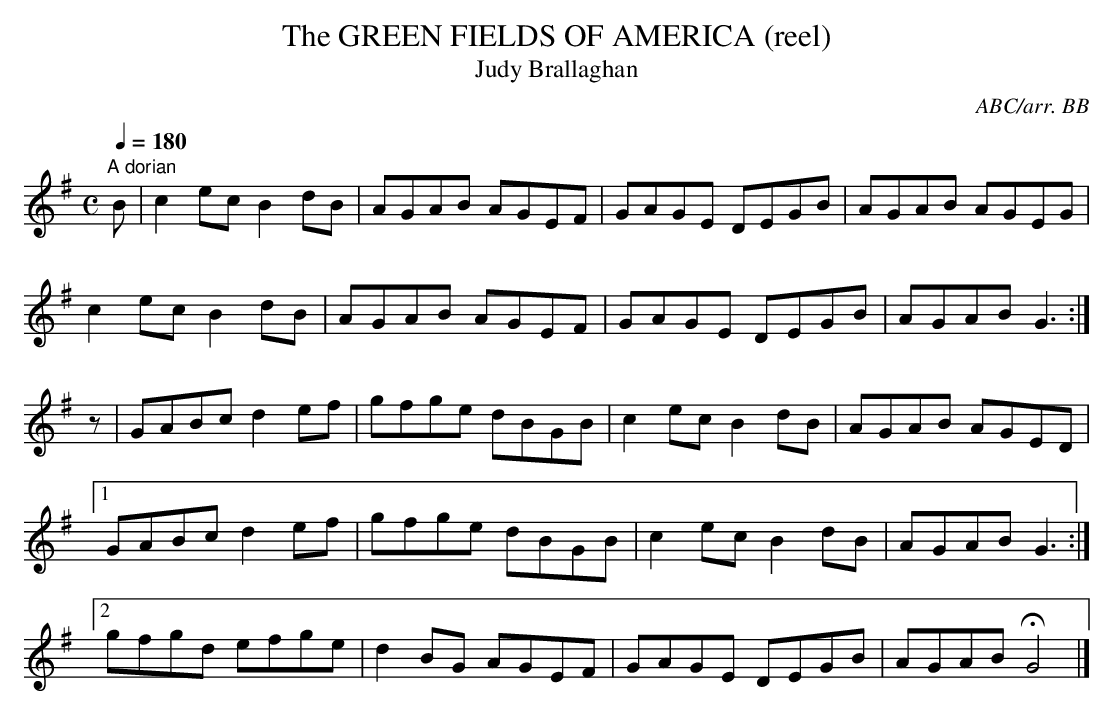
X:1
T:GREEN FIELDS OF AMERICA (reel), The
T:Judy Brallaghan
C:ABC/arr. BB
in source.
M:C
L:1/8
Q:1/4=180
K:G
"A dorian"
B|c2ec B2dB|AGAB AGEF|GAGE DEGB|AGAB AGEG|
c2ec B2dB|AGAB AGEF|GAGE DEGB|AGAB G3 :|
z|GABc d2ef|gfge dBGB|c2ec B2dB|AGAB AGED|
[1 GABc d2ef|gfge dBGB|c2ec B2dB|AGAB G3 :|
[2 gfgd efge|d2BG AGEF|GAGE DEGB|AGAB HG4|]
